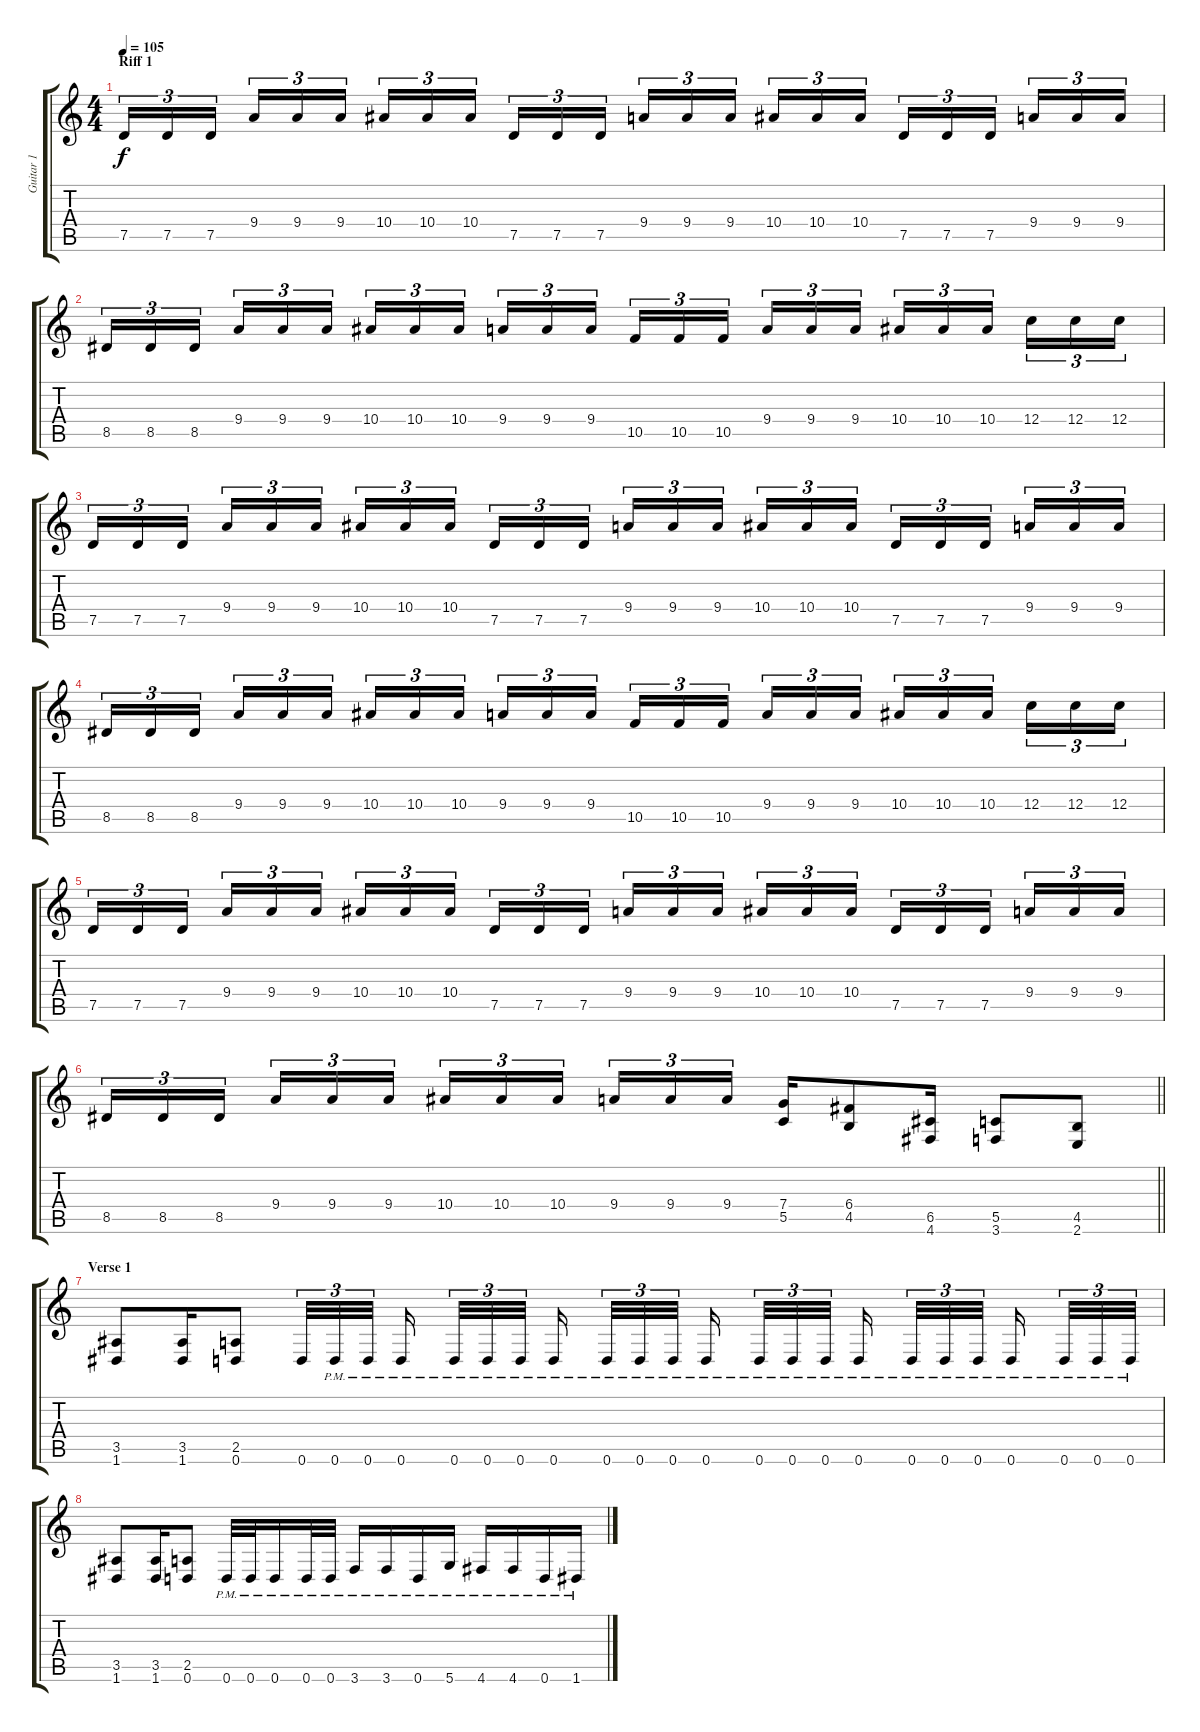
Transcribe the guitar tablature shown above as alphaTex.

\track ("Guitar 1" "Guitar 1") {instrument distortionguitar}
\staff {score tabs}
\tuning (D4 A3 F3 C3 G2 D2) {hide}
\ts (4 4)
\section ("" "Riff 1")
\tempo 105
\clef g2
\ks c
7.5.16{tu (3 2) dy f} 7.5.16{tu (3 2)} 7.5.16{tu (3 2) beam splitsecondary} 9.4.16{tu (3 2)} 9.4.16{tu (3 2)} 9.4.16{tu (3 2)} 10.4.16{tu (3 2)} 10.4.16{tu (3 2)} 10.4.16{tu (3 2) beam splitsecondary} 7.5.16{tu (3 2)} 7.5.16{tu (3 2)} 7.5.16{tu (3 2)} 9.4.16{tu (3 2)} 9.4.16{tu (3 2)} 9.4.16{tu (3 2) beam splitsecondary} 10.4.16{tu (3 2)} 10.4.16{tu (3 2)} 10.4.16{tu (3 2)} 7.5.16{tu (3 2)} 7.5.16{tu (3 2)} 7.5.16{tu (3 2) beam splitsecondary} 9.4.16{tu (3 2)} 9.4.16{tu (3 2)} 9.4.16{tu (3 2)} |
8.5.16{tu (3 2)} 8.5.16{tu (3 2)} 8.5.16{tu (3 2) beam splitsecondary} 9.4.16{tu (3 2)} 9.4.16{tu (3 2)} 9.4.16{tu (3 2)} 10.4.16{tu (3 2)} 10.4.16{tu (3 2)} 10.4.16{tu (3 2) beam splitsecondary} 9.4.16{tu (3 2)} 9.4.16{tu (3 2)} 9.4.16{tu (3 2)} 10.5.16{tu (3 2)} 10.5.16{tu (3 2)} 10.5.16{tu (3 2) beam splitsecondary} 9.4.16{tu (3 2)} 9.4.16{tu (3 2)} 9.4.16{tu (3 2)} 10.4.16{tu (3 2)} 10.4.16{tu (3 2)} 10.4.16{tu (3 2) beam splitsecondary} 12.4.16{tu (3 2)} 12.4.16{tu (3 2)} 12.4.16{tu (3 2)} |
7.5.16{tu (3 2)} 7.5.16{tu (3 2)} 7.5.16{tu (3 2) beam splitsecondary} 9.4.16{tu (3 2)} 9.4.16{tu (3 2)} 9.4.16{tu (3 2)} 10.4.16{tu (3 2)} 10.4.16{tu (3 2)} 10.4.16{tu (3 2) beam splitsecondary} 7.5.16{tu (3 2)} 7.5.16{tu (3 2)} 7.5.16{tu (3 2)} 9.4.16{tu (3 2)} 9.4.16{tu (3 2)} 9.4.16{tu (3 2) beam splitsecondary} 10.4.16{tu (3 2)} 10.4.16{tu (3 2)} 10.4.16{tu (3 2)} 7.5.16{tu (3 2)} 7.5.16{tu (3 2)} 7.5.16{tu (3 2) beam splitsecondary} 9.4.16{tu (3 2)} 9.4.16{tu (3 2)} 9.4.16{tu (3 2)} |
8.5.16{tu (3 2)} 8.5.16{tu (3 2)} 8.5.16{tu (3 2) beam splitsecondary} 9.4.16{tu (3 2)} 9.4.16{tu (3 2)} 9.4.16{tu (3 2)} 10.4.16{tu (3 2)} 10.4.16{tu (3 2)} 10.4.16{tu (3 2) beam splitsecondary} 9.4.16{tu (3 2)} 9.4.16{tu (3 2)} 9.4.16{tu (3 2)} 10.5.16{tu (3 2)} 10.5.16{tu (3 2)} 10.5.16{tu (3 2) beam splitsecondary} 9.4.16{tu (3 2)} 9.4.16{tu (3 2)} 9.4.16{tu (3 2)} 10.4.16{tu (3 2)} 10.4.16{tu (3 2)} 10.4.16{tu (3 2) beam splitsecondary} 12.4.16{tu (3 2)} 12.4.16{tu (3 2)} 12.4.16{tu (3 2)} |
7.5.16{tu (3 2)} 7.5.16{tu (3 2)} 7.5.16{tu (3 2) beam splitsecondary} 9.4.16{tu (3 2)} 9.4.16{tu (3 2)} 9.4.16{tu (3 2)} 10.4.16{tu (3 2)} 10.4.16{tu (3 2)} 10.4.16{tu (3 2) beam splitsecondary} 7.5.16{tu (3 2)} 7.5.16{tu (3 2)} 7.5.16{tu (3 2)} 9.4.16{tu (3 2)} 9.4.16{tu (3 2)} 9.4.16{tu (3 2) beam splitsecondary} 10.4.16{tu (3 2)} 10.4.16{tu (3 2)} 10.4.16{tu (3 2)} 7.5.16{tu (3 2)} 7.5.16{tu (3 2)} 7.5.16{tu (3 2) beam splitsecondary} 9.4.16{tu (3 2)} 9.4.16{tu (3 2)} 9.4.16{tu (3 2)} |
\barLineRight lightlight
8.5.16{tu (3 2)} 8.5.16{tu (3 2)} 8.5.16{tu (3 2) beam splitsecondary} 9.4.16{tu (3 2)} 9.4.16{tu (3 2)} 9.4.16{tu (3 2)} 10.4.16{tu (3 2)} 10.4.16{tu (3 2)} 10.4.16{tu (3 2) beam splitsecondary} 9.4.16{tu (3 2)} 9.4.16{tu (3 2)} 9.4.16{tu (3 2)} (7.4 5.5).16 (6.4 4.5).8 (6.5 4.6).16 (5.5 3.6).8 (4.5 2.6).8 |
\section ("" "Verse 1")
(3.5 1.6).8 (3.5 1.6).16 (2.5 0.6).8 0.6.32{tu (3 2)} 0.6{pm}.32{tu (3 2)} 0.6{pm}.32{tu (3 2) beam splitsecondary} 0.6{pm}.16{beam splitsecondary} 0.6{pm}.32{tu (3 2)} 0.6{pm}.32{tu (3 2)} 0.6{pm}.32{tu (3 2)} 0.6{pm}.16{beam splitsecondary} 0.6{pm}.32{tu (3 2)} 0.6{pm}.32{tu (3 2)} 0.6{pm}.32{tu (3 2) beam splitsecondary} 0.6{pm}.16{beam splitsecondary} 0.6{pm}.32{tu (3 2)} 0.6{pm}.32{tu (3 2)} 0.6{pm}.32{tu (3 2)} 0.6{pm}.16{beam splitsecondary} 0.6{pm}.32{tu (3 2)} 0.6{pm}.32{tu (3 2)} 0.6{pm}.32{tu (3 2) beam splitsecondary} 0.6{pm}.16{beam splitsecondary} 0.6{pm}.32{tu (3 2)} 0.6{pm}.32{tu (3 2)} 0.6{pm}.32{tu (3 2)} |
(3.5 1.6).8 (3.5 1.6).16 (2.5 0.6).8 0.6{pm}.32 0.6{pm}.32 0.6{pm}.16 0.6{pm}.32 0.6{pm}.32 3.6{pm}.16 3.6{pm}.16 0.6{pm}.16 5.6{pm}.16 4.6{pm}.16 4.6{pm}.16 0.6{pm}.16 1.6{pm}.16
